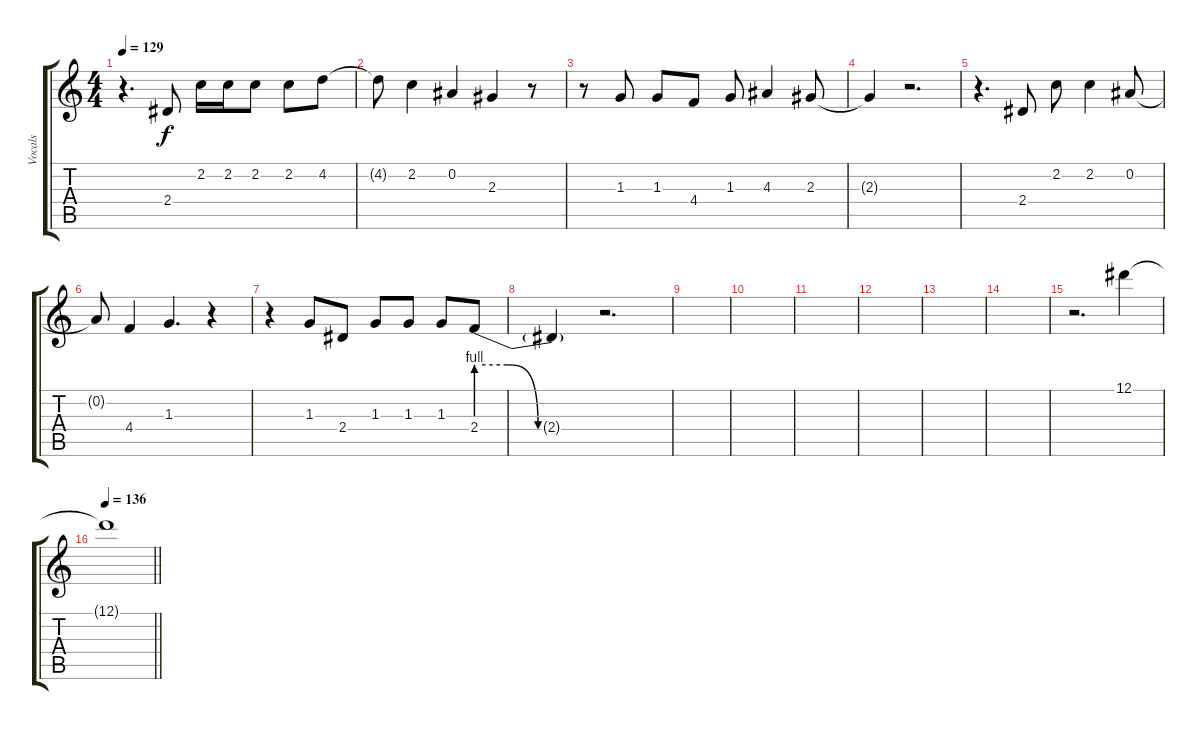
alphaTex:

\track ("Vocals" "Vocals") {instrument acousticguitarsteel}
\staff {score tabs}
\tuning (Eb4 Bb3 Gb3 Db3 Ab2 Eb2) {hide}
\ts (4 4)
\tempo 129
\clef g2
\ks c
r.4{d dy f} 2.4.8 2.2.16 2.2.16 2.2.8 2.2.8 4.2.8 |
4.2{t}.8 2.2.4 0.2.4 2.3.4 r.8 |
r.8 1.3.8 1.3.8 4.4.8 1.3.8 4.3.4 2.3.8 |
2.3{t}.4 r.2{d} |
r.4{d} 2.4.8 2.2.8 2.2.4 0.2.8 |
0.2{t}.8 4.4.4 1.3.4{d} r.4 |
r.4 1.3.8 2.4.8 1.3.8 1.3.8 1.3.8 2.4{be (custom 0 4 15 4 30 0 60 0)}.8 |
2.4{t}.4 r.2{d} |
|
|
|
|
|
|
r.2{d} 12.1.4 |
\tempo 136
\barLineRight lightlight
12.1{t}.1
